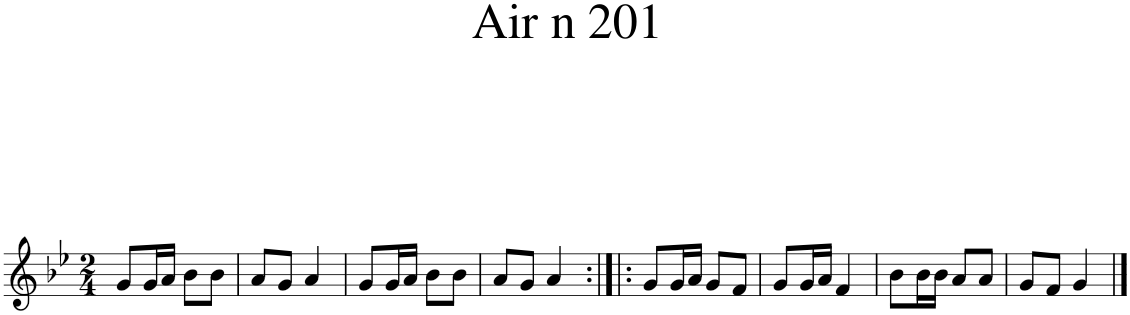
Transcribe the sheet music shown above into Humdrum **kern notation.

**kern
*part1
*staff1
*I"Piano
*I'Pno.
*clefG2
*k[b-e-]
*M2/4
=1
8g/L
16g/L
16a/JJ
8b-\L
8b-\J
=2
8a/L
8g/J
4a/
=3
8g/L
16g/L
16a/JJ
8b-\L
8b-\J
=4
8a/L
8g/J
4a/
=5:|!|:
8g/L
16g/L
16a/JJ
8g/L
8f/J
=6
8g/L
16g/L
16a/JJ
4f/
=7
8b-\L
16b-\L
16b-\JJ
8a/L
8a/J
=8
8g/L
8f/J
4g/
==
*-
